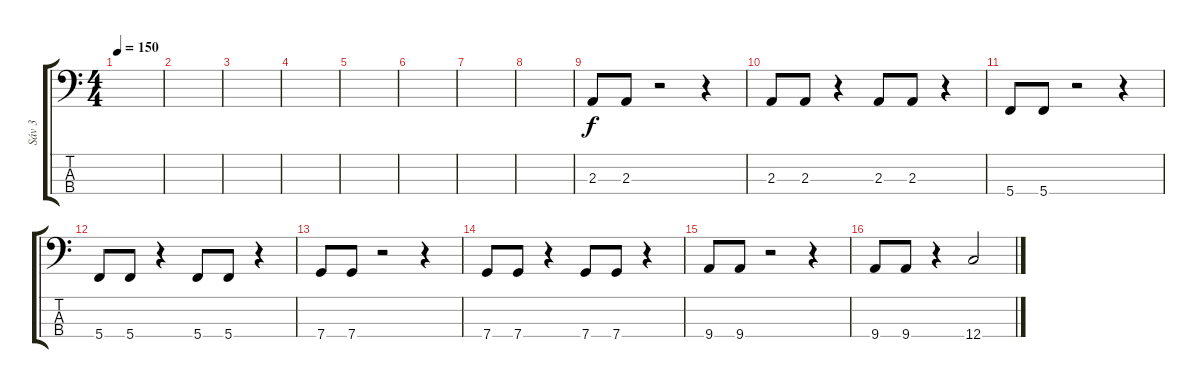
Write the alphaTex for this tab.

\track ("Sáv 3" "Sáv 3") {instrument electricbassfinger}
\staff {score tabs}
\tuning (F2 C2 G1 C1) {hide}
\ts (4 4)
\tempo 150
\clef f4
\ks c
|
|
|
|
|
|
|
|
2.3.8 2.3.8 r.2 r.4 |
2.3.8 2.3.8 r.4 2.3.8 2.3.8 r.4 |
5.4.8 5.4.8 r.2 r.4 |
5.4.8 5.4.8 r.4 5.4.8 5.4.8 r.4 |
7.4.8 7.4.8 r.2 r.4 |
7.4.8 7.4.8 r.4 7.4.8 7.4.8 r.4 |
9.4.8 9.4.8 r.2 r.4 |
9.4.8 9.4.8 r.4 12.4.2
